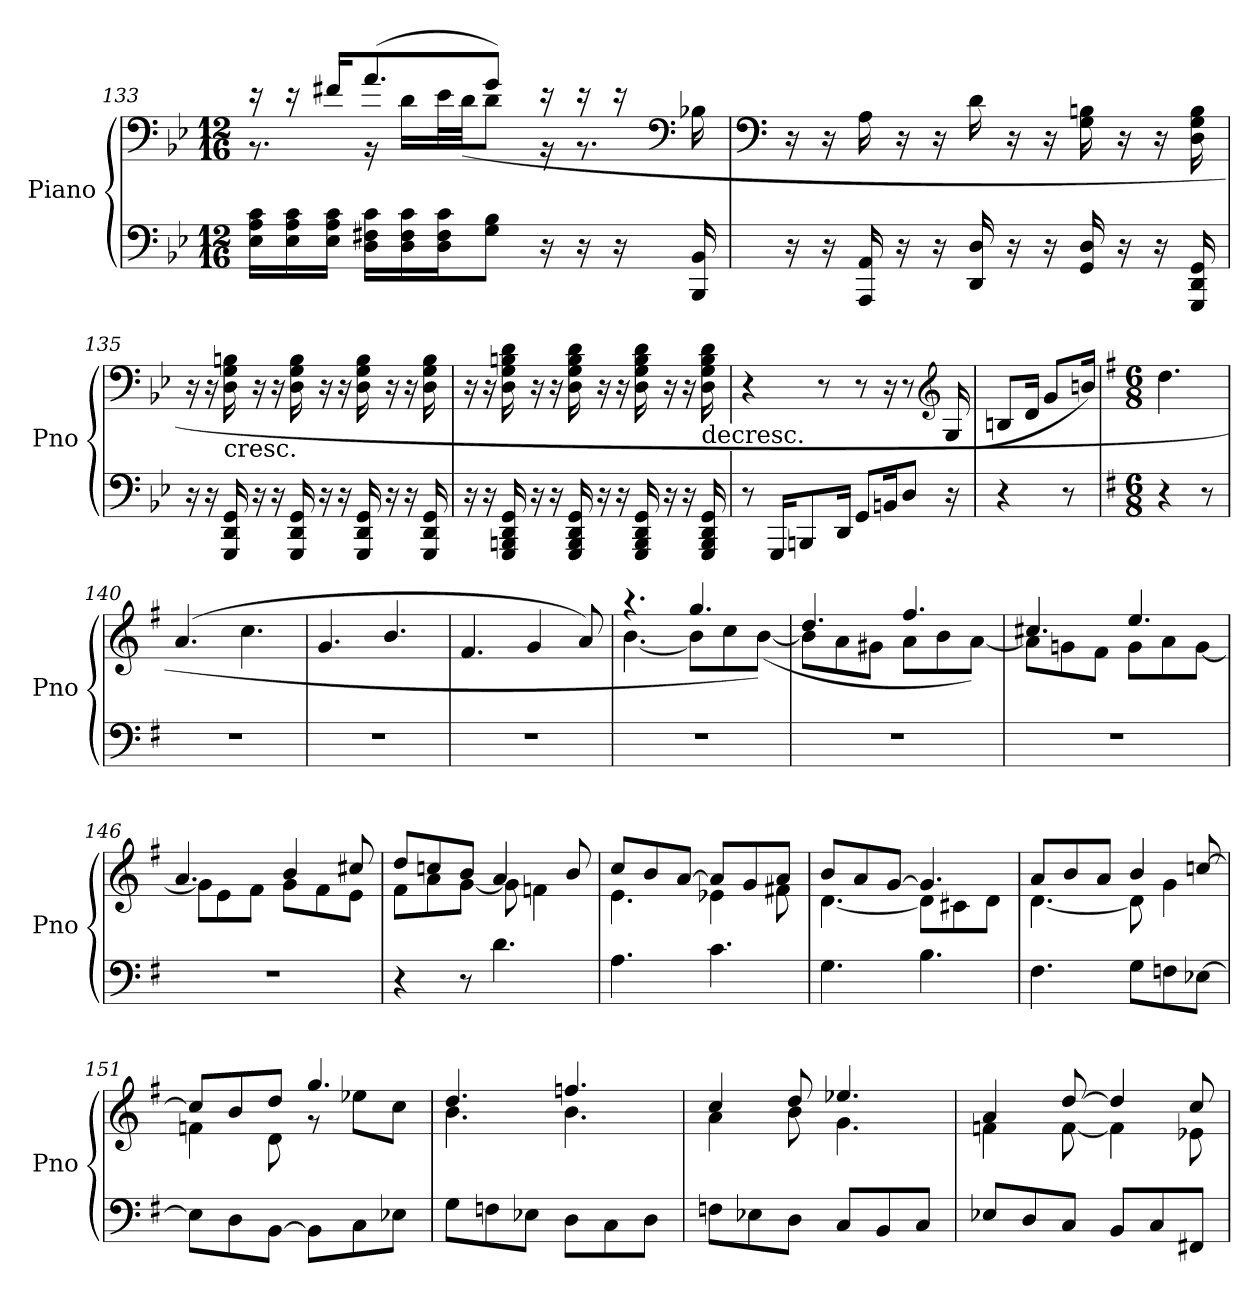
**kern	**kern
*part1	*part1
*staff2	*staff1
*I"Piano	*
*I'Pno	*
!!LO:PB:g=z
*clefF4	*clefF4
*k[b-e-]	*k[b-e-]
*M12/16	*M12/16
=133	=133
*	*^
16E-\ 16A\ 16c\LL	16r	8.r
16E-\ 16A\ 16c\	16r	.
16E-\ 16A\ 16c\JJ	16f#X/KL	.
16D\ 16F#X\ 16c\LL	(>8.a/	16r
16D\ 16F#\ 16c\	.	16d\LL
16D\ 16F#\ 16c\J	.	32e-\L
.	.	(<32d\JJ
8G\ 8B-\J	8g/J)	8d\J
16r	16r	16r
16r	16r	8.r
16r	16r	.
*	*clefF4	*
16BBB-/ 16BB-/	16B-X\	.
*	*v	*v
=134	=134
*	*clefF4
16r	16r
16r	16r
16AAA/ 16AA/	16A\
16r	16r
16r	16r
16DD/ 16D/	16d\
16r	16r
16r	16r
16GG/ 16D/	16G\ 16Bn\
16r	16r
16r	16r
16GGG/ 16DD/ 16GG/	16D\ 16G\ 16B\
=135	=135
16r	16r
16r	16r
!	!LO:TX:b:t=cresc.
16GGG/ 16DD/ 16GG/	16D\ 16G\ 16Bn\
16r	16r
16r	16r
16GGG/ 16DD/ 16GG/	16D\ 16G\ 16B\
16r	16r
16r	16r
16GGG/ 16DD/ 16GG/	16D\ 16G\ 16B\
16r	16r
16r	16r
16GGG/ 16DD/ 16GG/	16D\ 16G\ 16B\
!!LO:LB:g=z
=136	=136
16r	16r
16r	16r
16GGG/ 16BBBn/ 16DD/ 16GG/	16D\ 16G\ 16Bn\ 16d\
16r	16r
16r	16r
16GGG/ 16BBB/ 16DD/ 16GG/	16D\ 16G\ 16B\ 16d\
16r	16r
16r	16r
16GGG/ 16BBB/ 16DD/ 16GG/	16D\ 16G\ 16B\ 16d\
16r	16r
16r	16r
!	!LO:TX:b:t=decresc.
16GGG/ 16BBB/ 16DD/ 16GG/	16D\ 16G\ 16B\ 16d\
=137	=137
8r	4r
16GGG/KL	.
8BBBn/	.
.	8r
16DD/Jk	.
8GG/L	8r
16BBn/K	16r
8D/J	8r
*	*clefG2
16r	(<16G/
=138	=138
4r	8Bn/L
.	16d/Jk
.	8g/L
8r	.
.	16bn/Jk)
=139	=139
*k[f#]	*k[f#]
*M6/8	*M6/8
*	*MM110
4r	4.dd\
8r	.
=140	=140
2.r	(>4.a/
.	4.cc\
=141	=141
2.r	4.g/
.	4.b/
!!LO:LB:g=z
=142	=142
2.r	4.f#/
.	4g/
.	8a/)
=143	=143
*	*^
2.r	4.r	[4.b\
.	4.gg/	8b\L]
.	.	8cc\
.	.	(<[8b\J)
=144	=144	=144
2.r	4.dd/	8b\L]
.	.	8a\
.	.	8g#X\J
.	4.ff#/	8a\L
.	.	8b\
.	.	[8a\J)
=145	=145	=145
2.r	4.cc#X/	8a\L]
.	.	8gn\
.	.	8f#\J
.	4.ee/	8g\L
.	.	8a\
.	.	[8g\J
=146	=146	=146
2.r	4.a/	8g\L]
.	.	8e\
.	.	8f#\J
.	4b/	8g\L
.	.	8f#\
.	8cc#X/	8e\J
=147	=147	=147
4r	8dd/L	8f#\L
.	8ccn/	8a\
8r	8b/J	[8g\J
4.d\	4a/	8g\]
.	.	4fn\
.	8b/	.
!!LO:LB:g=z	!!
=148	=148	=148
4.A\	8cc/L	4.e\
.	8b/	.
.	[8a/J	.
4.c\	8a/L]	4e-X\
.	8g/	.
.	8a/J	8f#X\
=149	=149	=149
4.G\	8b/L	[4.d\
.	8a/	.
.	[8g/J	.
4.B\	4.g/]	8d\L]
.	.	8c#X\
.	.	8d\J
=150	=150	=150
4.F#\	8a/L	[4.d\
.	8b/	.
.	8a/J	.
8G\L	4b/	8d\]
8Fn\	.	4g\
[8E-X\J	[8ccn/	.
=151	=151	=151
8E-\L]	8cc/L]	4fn\
8D\	8b/	.
[8BB\J	8dd/J	8d\
8BB\L]	4.gg/	8r
8C\	.	8ee-X\L
8E-X\J	.	8cc\J
=152	=152	=152
8G\L	4.dd/	4.b\
8Fn\	.	.
8E-X\J	.	.
8D\L	4.ffn/	4.b\
8C\	.	.
8D\J	.	.
!!LO:LB:g=z	!!
=153	=153	=153
8Fn\L	4cc/	4a\
8E-X\	.	.
8D\J	8dd/	8b\
8C/L	4.ee-X/	4.g\
8BB/	.	.
8C/J	.	.
=154	=154	=154
8E-X/L	4a/	4fn\
8D/	.	.
8C/J	[8dd/	[8f\
8BB/L	4dd/]	4f\]
8C/	.	.
8FF#X/J	8cc/	8e-X\
*	*v	*v
=	=
*-	*-
